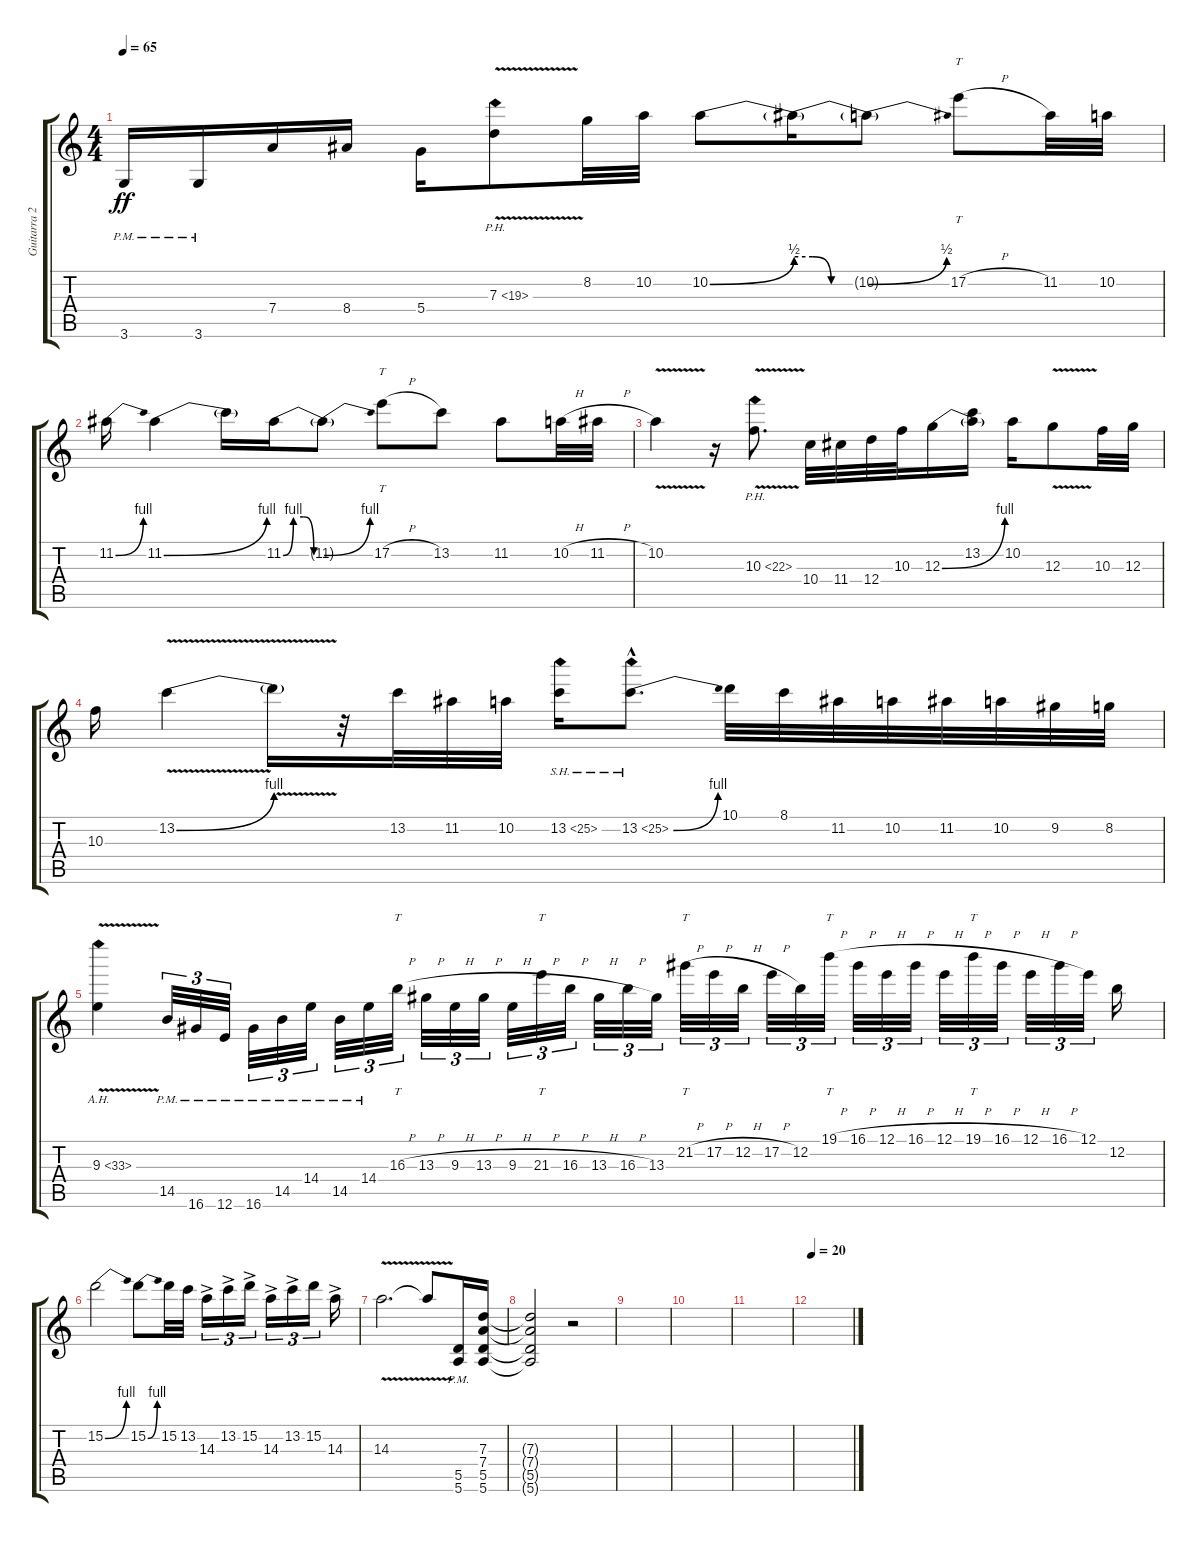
\track ("Guitarra 2" "Guitarra 2") {instrument distortionguitar}
\staff {score tabs}
\tuning (E4 B3 G3 D3 A2 E2) {hide}
\ts (4 4)
\tempo 65
\clef g2
\ks c
3.6{pm}.16{dy ff} 3.6{pm}.16 7.4.16 8.4.16 5.4.16 7.3{ph 12 v}.8 8.2.32 10.2.32 10.2{be (bend 0 0 60 2)}.8 10.2{be (custom 0 2 15 2 30 0 60 0) t}.16 10.2{be (bend 0 0 60 2) t}.8 17.2{h}.8{tt} 11.2.32 10.2.32 |
11.2{be (bend 0 0 60 4)}.16 11.2{be (bend 0 0 60 4)}.4 11.2{t}.16 11.2{be (custom 0 0 15 4 30 4 45 0 60 0)}.16 11.2{be (bend 0 0 60 4) t}.8 17.2{h}.8{tt} 13.2.8 11.2.8 10.2{h}.32 11.2{h}.32 |
10.2{v}.4 r.16 10.3{ph 12 v}.8{d} 10.4.32 11.4.32 12.4.32 10.3.32 12.3{be (bend 0 0 60 4)}.16 (13.2 12.3{t}).16 10.2.16 12.3{v}.8 10.3.32 12.3.32 |
10.3.16 13.2{be (bend 0 0 60 4) v}.4 13.2{v t}.16 r.32 13.2.32 11.2.32 10.2.32 13.2{sh 12}.16 13.2{be (bend 0 0 60 4) sh 12 hac}.8{d} 10.1.32 8.1.32 11.2.32 10.2.32 11.2.32 10.2.32 9.2.32 8.2.32 |
9.3{ah 24 v}.4 14.5{pm}.32{tu (3 2)} 16.6{pm}.32{tu (3 2)} 12.6{pm}.32{tu (3 2) beam splitsecondary} 16.6{pm}.32{tu (3 2)} 14.5{pm}.32{tu (3 2)} 14.4{pm}.32{tu (3 2) beam splitsecondary} 14.5{pm}.32{tu (3 2)} 14.4{pm}.32{tu (3 2)} 16.3{h}.32{tt tu (3 2) beam splitsecondary} 13.3{h}.32{tu (3 2)} 9.3{h}.32{tu (3 2)} 13.3{h}.32{tu (3 2)} 9.3{h}.32{tu (3 2)} 21.3{h}.32{tt tu (3 2)} 16.3{h}.32{tu (3 2) beam splitsecondary} 13.3{h}.32{tu (3 2)} 16.3{h}.32{tu (3 2)} 13.3.32{tu (3 2) beam splitsecondary} 21.2{h}.32{tt tu (3 2)} 17.2{h}.32{tu (3 2)} 12.2{h}.32{tu (3 2) beam splitsecondary} 17.2{h}.32{tu (3 2)} 12.2.32{tu (3 2)} 19.1{h}.32{tt tu (3 2)} 16.1{h}.32{tu (3 2)} 12.1{h}.32{tu (3 2)} 16.1{h}.32{tu (3 2) beam splitsecondary} 12.1{h}.32{tu (3 2)} 19.1{h}.32{tt tu (3 2)} 16.1{h}.32{tu (3 2) beam splitsecondary} 12.1{h}.32{tu (3 2)} 16.1{h}.32{tu (3 2)} 12.1.32{tu (3 2) beam splitsecondary} 12.2.16 |
15.2{be (bend 0 0 60 4)}.2 15.2{be (bend 0 0 60 4)}.8 15.2.32 13.2.32{beam splitsecondary} 14.3{ac}.16{tu (3 2)} 13.2{ac}.16{tu (3 2)} 15.2{ac}.16{tu (3 2) beam splitsecondary} 14.3{ac}.16{tu (3 2)} 13.2{ac}.16{tu (3 2)} 15.2.16{tu (3 2) beam splitsecondary} 14.3{ac}.16 |
14.3{v}.2{d} 14.3{t}.8 (5.5{pm} 5.6{pm}).16 (7.3 7.4 5.5 5.6).16 |
(7.3{t} 7.4{t} 5.5{t} 5.6{t}).2 r.2 |
|
|
|
\tempo 20
